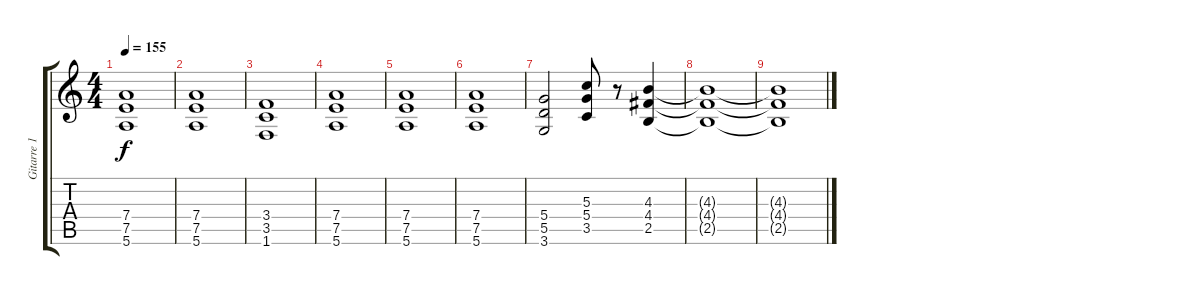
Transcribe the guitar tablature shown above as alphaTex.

\track ("Gitarre 1 - Farin Urlaub" "Gitarre 1 ") {instrument distortionguitar}
\staff {score tabs}
\tuning (E4 B3 G3 D3 A2 E2) {hide}
\ts (4 4)
\tempo 155
\clef g2
\ks c
(7.4 7.5 5.6).1{dy f} |
(7.4 7.5 5.6).1 |
(3.4 3.5 1.6).1 |
(7.4 7.5 5.6).1 |
(7.4 7.5 5.6).1 |
(7.4 7.5 5.6).1 |
(5.4 5.5 3.6).2 (5.3 5.4 3.5).8 r.8 (4.3 4.4 2.5).4 |
(4.3{t} 4.4{t} 2.5{t}).1 |
(4.3{t} 4.4{t} 2.5{t}).1
